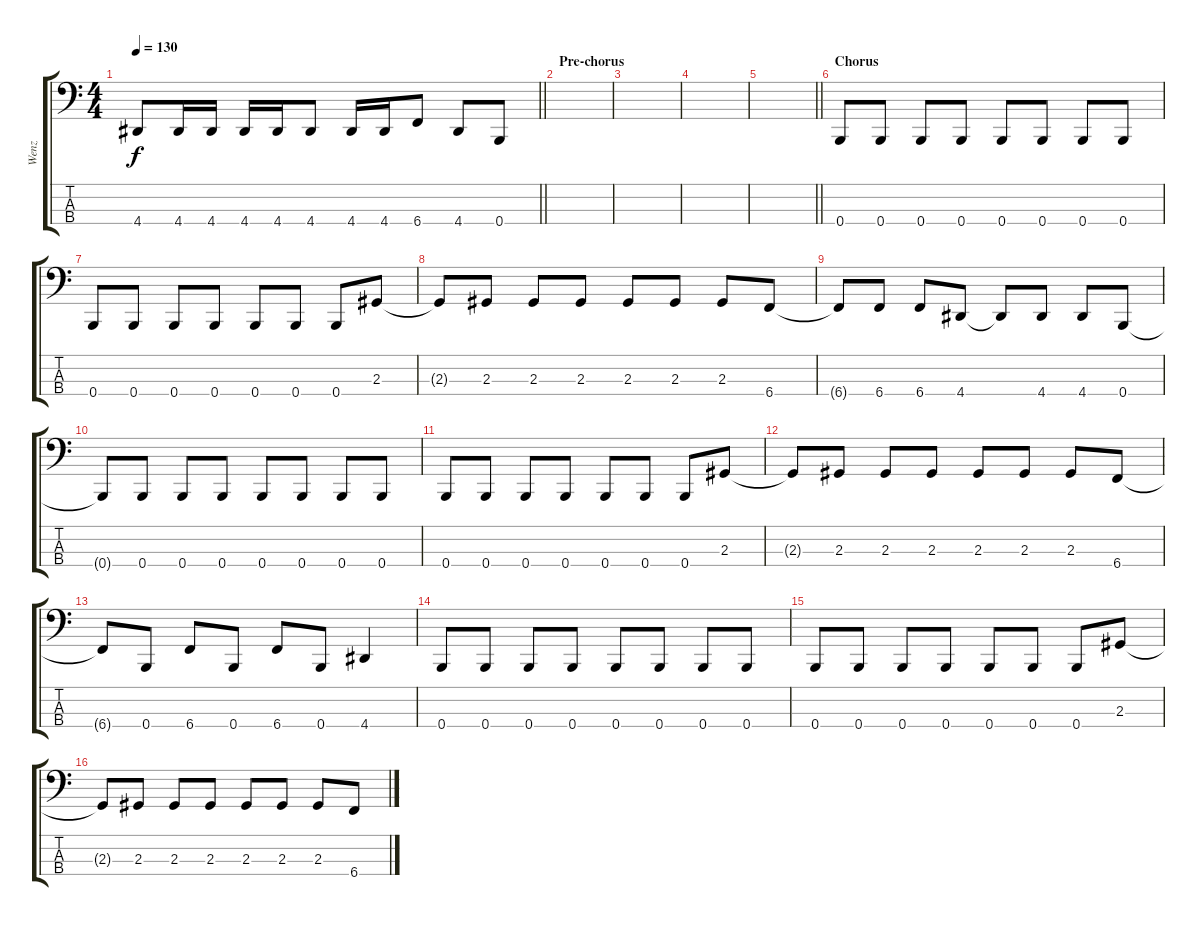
\track ("Wenz" "Wenz") {instrument electricbasspick}
\staff {score tabs}
\tuning (E2 B1 Gb1 B0) {hide}
\ts (4 4)
\tempo 130
\clef f4
\barLineRight lightlight
\ks c
4.4.8{dy f} 4.4.16 4.4.16 4.4.16 4.4.16 4.4.8 4.4.16 4.4.16 6.4.8 4.4.8 0.4.8 |
\section ("" "Pre-chorus")
|
|
|
\barLineRight lightlight
|
\section ("" "Chorus")
0.4.8 0.4.8 0.4.8 0.4.8 0.4.8 0.4.8 0.4.8 0.4.8 |
0.4.8 0.4.8 0.4.8 0.4.8 0.4.8 0.4.8 0.4.8 2.3.8 |
2.3{t}.8 2.3.8 2.3.8 2.3.8 2.3.8 2.3.8 2.3.8 6.4.8 |
6.4{t}.8 6.4.8 6.4.8 4.4.8 4.4{t}.8 4.4.8 4.4.8 0.4.8 |
0.4{t}.8 0.4.8 0.4.8 0.4.8 0.4.8 0.4.8 0.4.8 0.4.8 |
0.4.8 0.4.8 0.4.8 0.4.8 0.4.8 0.4.8 0.4.8 2.3.8 |
2.3{t}.8 2.3.8 2.3.8 2.3.8 2.3.8 2.3.8 2.3.8 6.4.8 |
6.4{t}.8 0.4.8 6.4.8 0.4.8 6.4.8 0.4.8 4.4.4 |
0.4.8 0.4.8 0.4.8 0.4.8 0.4.8 0.4.8 0.4.8 0.4.8 |
0.4.8 0.4.8 0.4.8 0.4.8 0.4.8 0.4.8 0.4.8 2.3.8 |
2.3{t}.8 2.3.8 2.3.8 2.3.8 2.3.8 2.3.8 2.3.8 6.4.8
